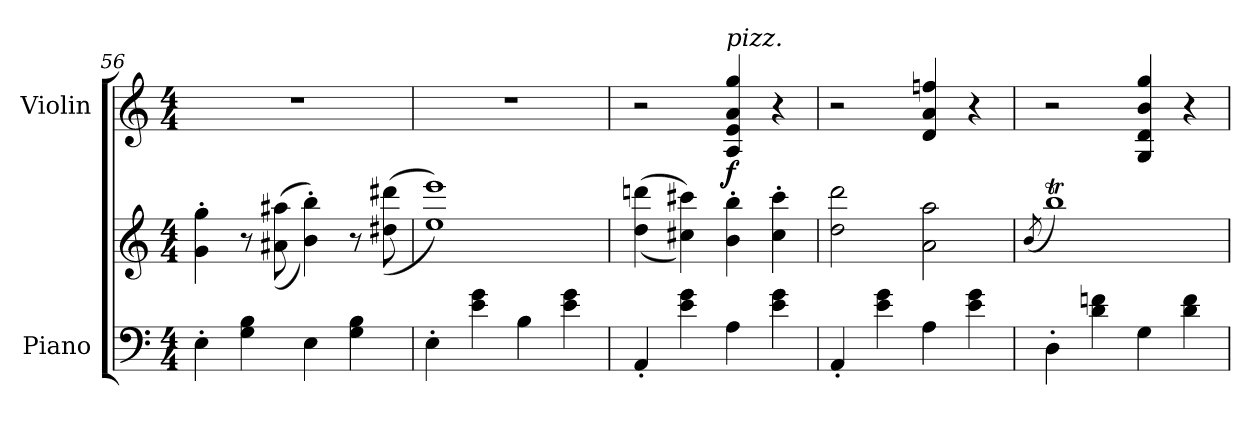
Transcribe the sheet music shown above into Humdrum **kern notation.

**kern	**kern	**kern	**dynam
*part2	*part2	*part1	*part1
*staff3	*staff2	*staff1	*staff1
*I"Piano	*	*I"Violin	*
*I'Pno.	*	*I'Vln.	*
*clefF4	*clefG2	*clefG2	*
*k[]	*k[]	*k[]	*
*M4/4	*M4/4	*M4/4	*
=56	=56	=56	=56
4E'\	4g\' 4gg\'	1r	.
4G\ 4B\	8r	.	.
.	(<(>8a#X\ 8aa#X\	.	.
4E\	4b\' 4bb\'))	.	.
4G\ 4B\	8r	.	.
.	(<(>8dd#X\ 8ddd#X\	.	.
=57	=57	=57	=57
4E'\	1ee 1eee))	1r	.
4e\ 4g\	.	.	.
4B\	.	.	.
4e\ 4g\	.	.	.
!!LO:LB:g=z
=58	=58	=58	=58
4AA'/	(>(<4dd\ 4dddn\	2r	.
4e\ 4g\	4cc#X\ 4ccc#X\))	.	.
!	!	!LO:TX:a:i:t=pizz.	!
!	!	!	!LO:DY:b
4A\	4b\' 4bb\'	4A/ 4e/ 4a/ 4gg/	f
4e\ 4g\	4cc#\' 4ccc#\'	4r	.
=59	=59	=59	=59
4AA'/	2dd\ 2ddd\	2r	.
4e\ 4g\	.	.	.
4A\	2a\ 2aa\	4d/ 4a/ 4ffn/	.
4e\ 4g\	.	4r	.
=60	=60	=60	=60
.	(<8qb/	.	.
4D'\	1bbt)	2r	.
4d\ 4fn\	.	.	.
4G\	.	4G/ 4d/ 4b/ 4gg/	.
4d\ 4f\	.	4r	.
=	=	=	=
*-	*-	*-	*-
